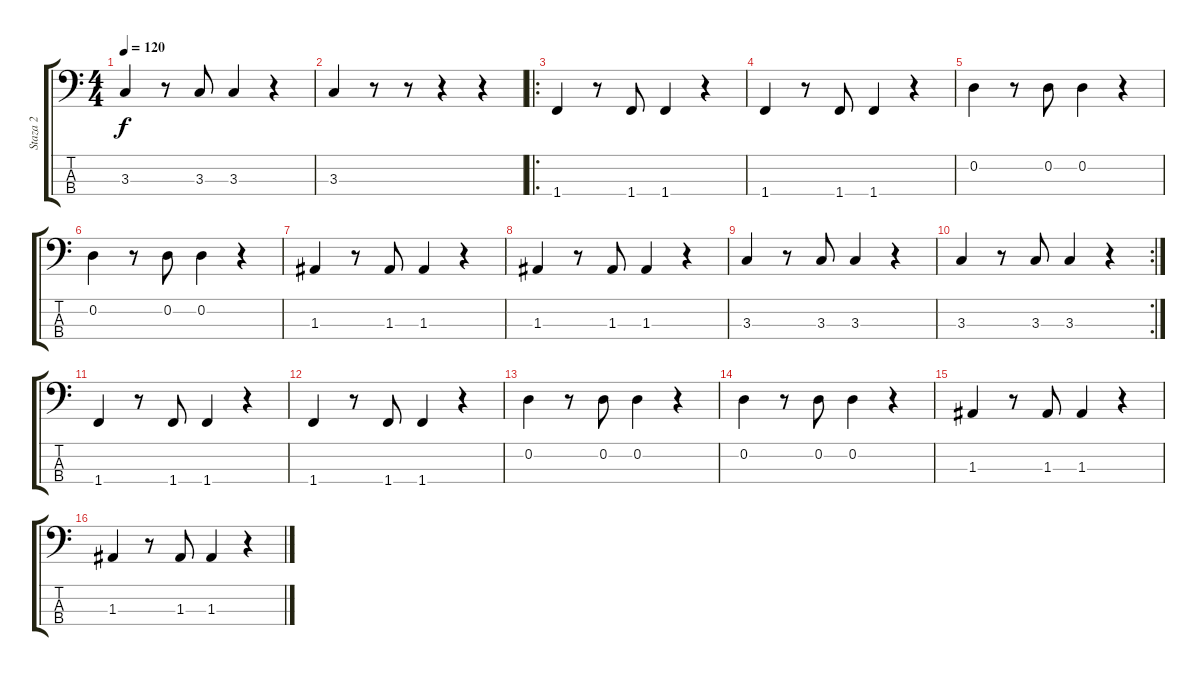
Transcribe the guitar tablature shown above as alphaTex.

\track ("Staza 2" "Staza 2") {instrument electricbasspick}
\staff {score tabs}
\tuning (G2 D2 A1 E1) {hide}
\ts (4 4)
\tempo 120
\clef f4
\ks c
3.3.4{dy f} r.8 3.3.8 3.3.4 r.4 |
3.3.4 r.8 r.8 r.4 r.4 |
\ro
1.4.4 r.8 1.4.8 1.4.4 r.4 |
1.4.4 r.8 1.4.8 1.4.4 r.4 |
0.2.4 r.8 0.2.8 0.2.4 r.4 |
0.2.4 r.8 0.2.8 0.2.4 r.4 |
1.3.4 r.8 1.3.8 1.3.4 r.4 |
1.3.4 r.8 1.3.8 1.3.4 r.4 |
3.3.4 r.8 3.3.8 3.3.4 r.4 |
\rc 2
3.3.4 r.8 3.3.8 3.3.4 r.4 |
1.4.4 r.8 1.4.8 1.4.4 r.4 |
1.4.4 r.8 1.4.8 1.4.4 r.4 |
0.2.4 r.8 0.2.8 0.2.4 r.4 |
0.2.4 r.8 0.2.8 0.2.4 r.4 |
1.3.4 r.8 1.3.8 1.3.4 r.4 |
1.3.4 r.8 1.3.8 1.3.4 r.4
